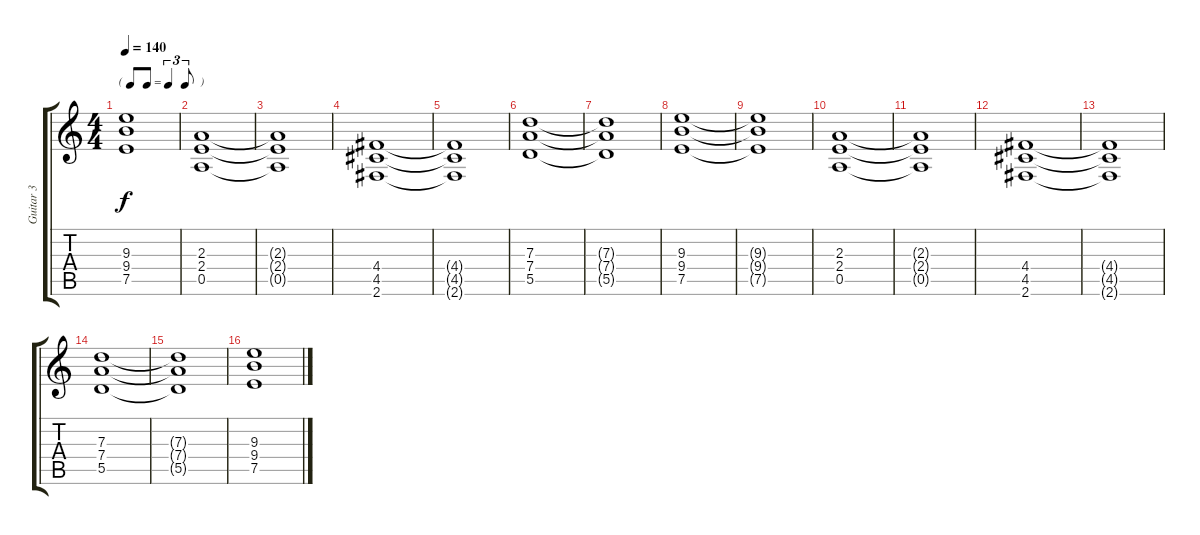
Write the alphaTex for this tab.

\track ("Guitar 3" "Guitar 3") {instrument distortionguitar}
\staff {score tabs}
\tuning (E4 B3 G3 D3 A2 E2) {hide}
\ts (4 4)
\tf triplet8th
\tempo 140
\clef g2
\ks c
(9.3{t} 9.4{t} 7.5{t}).1{dy f} |
(2.3 2.4 0.5).1 |
(2.3{t} 2.4{t} 0.5{t}).1 |
(4.4 4.5 2.6).1 |
(4.4{t} 4.5{t} 2.6{t}).1 |
(7.3 7.4 5.5).1 |
(7.3{t} 7.4{t} 5.5{t}).1 |
(9.3 9.4 7.5).1 |
(9.3{t} 9.4{t} 7.5{t}).1 |
(2.3 2.4 0.5).1 |
(2.3{t} 2.4{t} 0.5{t}).1 |
(4.4 4.5 2.6).1 |
(4.4{t} 4.5{t} 2.6{t}).1 |
(7.3 7.4 5.5).1 |
(7.3{t} 7.4{t} 5.5{t}).1 |
(9.3 9.4 7.5).1
